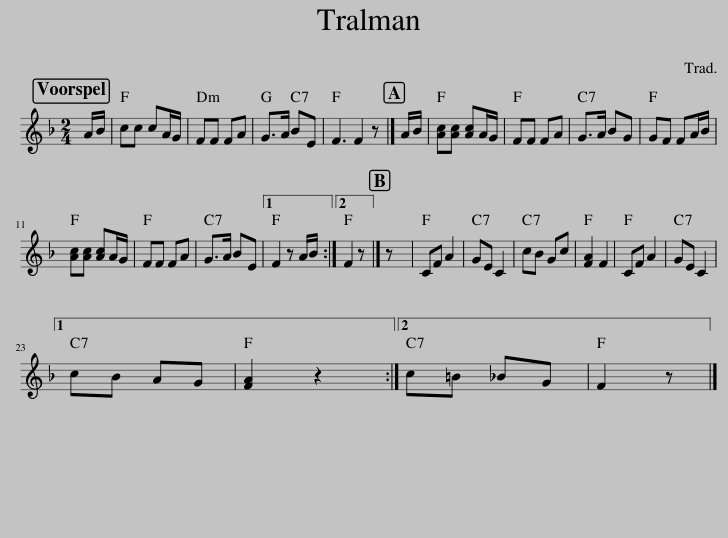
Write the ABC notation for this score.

X:1
L:1/8
M:2/4
I:linebreak $
K:F
V:1 treble
V:1
 A/B/ | cc cA/G/ | FF FA | G>A BE | F3 F2 z |] %5
 A/B/ | [Ac][Ac] [Ac]A/G/ | FF FA | G>A BG | GF FA/B/ |$ %10
 [Ac][Ac] [Ac]A/G/ | FF FA | G>A BE |1 F2 z A/B/ :|2 F2 z |] %15
 z | CF A2 | GE C2 | cB Gc | [FA]2 F2 | %20
 CF A2 | GE C2 |1$ cB AG | [FA]2 z2 :|2 c=B _BG | %25
 F2 z |] %26
